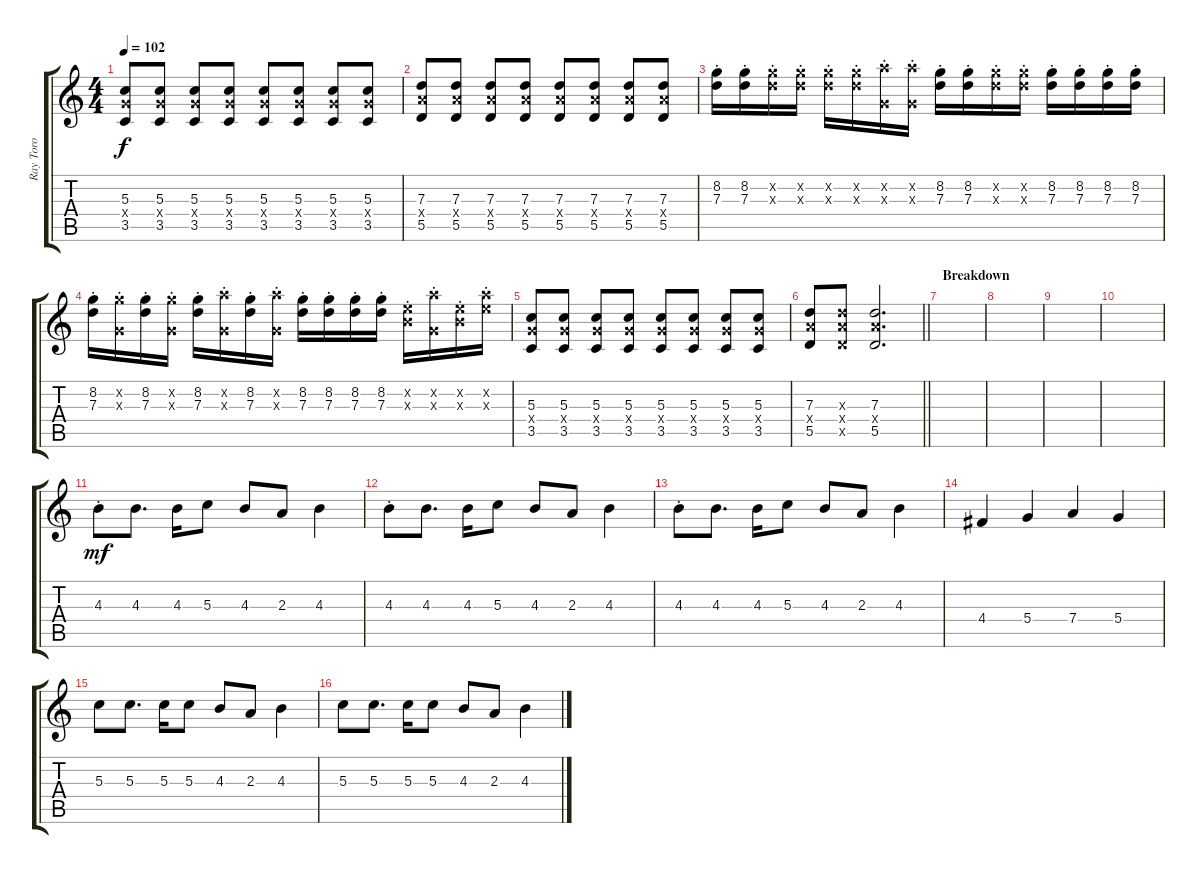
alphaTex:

\track ("Ray Toro" "Ray Toro") {instrument distortionguitar}
\staff {score tabs}
\tuning (E4 B3 G3 D3 A2 E2) {hide}
\ts (4 4)
\tempo 102
\clef g2
\ks c
(5.3 5.4{x} 3.5).8{dy f} (5.3 5.4{x} 3.5).8 (5.3 5.4{x} 3.5).8 (5.3 5.4{x} 3.5).8 (5.3 5.4{x} 3.5).8 (5.3 5.4{x} 3.5).8 (5.3 5.4{x} 3.5).8 (5.3 5.4{x} 3.5).8 |
(7.3 7.4{x} 5.5).8 (7.3 7.4{x} 5.5).8 (7.3 7.4{x} 5.5).8 (7.3 7.4{x} 5.5).8 (7.3 7.4{x} 5.5).8 (7.3 7.4{x} 5.5).8 (7.3 7.4{x} 5.5).8 (7.3 7.4{x} 5.5).8 |
(8.2{st} 7.3).16 (8.2{st} 7.3).16 (8.2{st x} 7.3{x}).16 (8.2{st x} 7.3{x}).16 (8.2{st x} 7.3{x}).16 (8.2{st x} 7.3{x}).16 (10.2{st x} 0.3{x}).16 (10.2{st x} 0.3{x}).16 (8.2{st} 7.3).16 (8.2{st} 7.3).16 (8.2{st x} 7.3{x}).16 (8.2{st x} 7.3{x}).16 (8.2{st} 7.3).16 (8.2{st} 7.3).16 (8.2{st} 7.3).16 (8.2{st} 7.3).16 |
(8.2{st} 7.3).16 (8.2{st x} 0.3{x}).16 (8.2{st} 7.3).16 (8.2{st x} 0.3{x}).16 (8.2{st} 7.3).16 (10.2{st x} 0.3{x}).16 (8.2{st} 7.3).16 (10.2{st x} 0.3{x}).16 (8.2{st} 7.3).16 (8.2{st} 7.3).16 (8.2{st} 7.3).16 (8.2{st} 7.3).16 (5.2{st x} 4.3{x}).16 (10.2{st x} 0.3{x}).16 (5.2{st x} 4.3{x}).16 (10.2{st x} 9.3{x}).16 |
(5.3 5.4{x} 3.5).8 (5.3 5.4{x} 3.5).8 (5.3 5.4{x} 3.5).8 (5.3 5.4{x} 3.5).8 (5.3 5.4{x} 3.5).8 (5.3 5.4{x} 3.5).8 (5.3 5.4{x} 3.5).8 (5.3 5.4{x} 3.5).8 |
\barLineRight lightlight
(7.3 7.4{x} 5.5).8 (7.3{x} 7.4{x} 5.5{x}).8 (7.3 7.4{x} 5.5).2{d} |
\section ("" "Breakdown")
|
|
|
|
4.3{st}.8{dy mf} 4.3.8{d} 4.3.16 5.3.8 4.3.8 2.3.8 4.3.4 |
4.3{st}.8 4.3.8{d} 4.3.16 5.3.8 4.3.8 2.3.8 4.3.4 |
4.3{st}.8 4.3.8{d} 4.3.16 5.3.8 4.3.8 2.3.8 4.3.4 |
4.4.4 5.4.4 7.4.4 5.4.4 |
5.3.8 5.3.8{d} 5.3.16 5.3.8 4.3.8 2.3.8 4.3.4 |
5.3.8 5.3.8{d} 5.3.16 5.3.8 4.3.8 2.3.8 4.3.4
